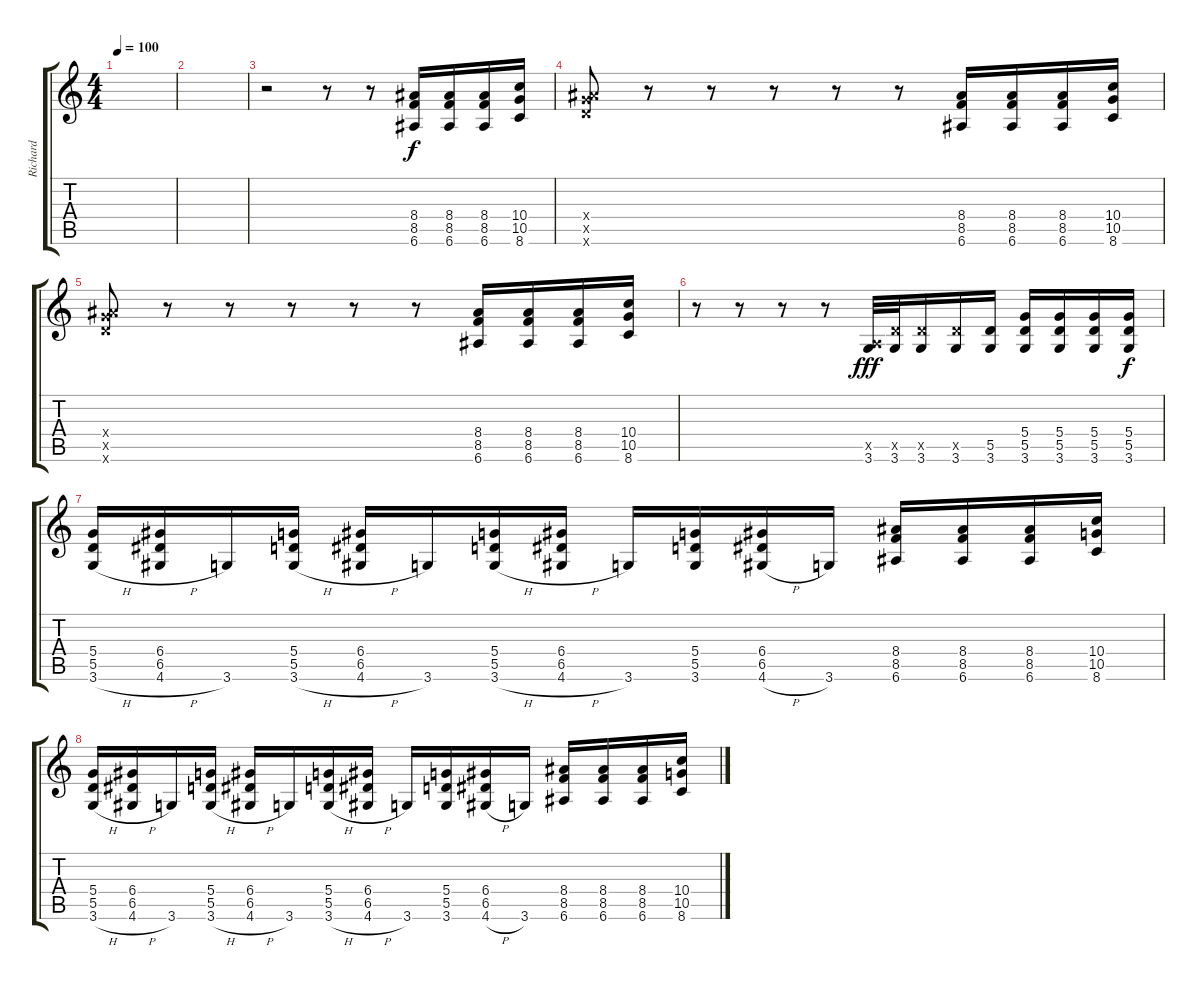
\track ("Richard" "Richard") {instrument distortionguitar}
\staff {score tabs}
\tuning (E4 B3 G3 D3 A2 E2) {hide}
\ts (4 4)
\tempo 100
\clef g2
\ks c
|
|
r.2 r.8 r.8 (8.4 8.5 6.6).16 (8.4 8.5 6.6).16 (8.4 8.5 6.6).16 (10.4 10.5 8.6).16 |
(8.4{x} 10.5{x} 10.6{x}).8 r.8 r.8 r.8 r.8 r.8 (8.4 8.5 6.6).16 (8.4 8.5 6.6).16 (8.4 8.5 6.6).16 (10.4 10.5 8.6).16 |
(8.4{x} 10.5{x} 10.6{x}).8 r.8 r.8 r.8 r.8 r.8 (8.4 8.5 6.6).16 (8.4 8.5 6.6).16 (8.4 8.5 6.6).16 (10.4 10.5 8.6).16 |
r.8 r.8 r.8 r.8 (0.5{x} 3.6).32{dy fff} (5.5{x} 3.6).32 (5.5{x} 3.6).16 (5.5{x} 3.6).16 (5.5 3.6).16 (5.4 5.5 3.6).16 (5.4 5.5 3.6).16 (5.4 5.5 3.6).16 (5.4 5.5 3.6).16{dy f} |
(5.4 5.5 3.6{h}).16 (6.4 6.5 4.6{h}).16 3.6.16 (5.4 5.5 3.6{h}).16 (6.4 6.5 4.6{h}).16 3.6.16 (5.4 5.5 3.6{h}).16 (6.4 6.5 4.6{h}).16 3.6.16 (5.4 5.5 3.6).16 (6.4 6.5 4.6{h}).16 3.6.16 (8.4 8.5 6.6).16 (8.4 8.5 6.6).16 (8.4 8.5 6.6).16 (10.4 10.5 8.6).16 |
(5.4 5.5 3.6{h}).16 (6.4 6.5 4.6{h}).16 3.6.16 (5.4 5.5 3.6{h}).16 (6.4 6.5 4.6{h}).16 3.6.16 (5.4 5.5 3.6{h}).16 (6.4 6.5 4.6{h}).16 3.6.16 (5.4 5.5 3.6).16 (6.4 6.5 4.6{h}).16 3.6.16 (8.4 8.5 6.6).16 (8.4 8.5 6.6).16 (8.4 8.5 6.6).16 (10.4 10.5 8.6).16
